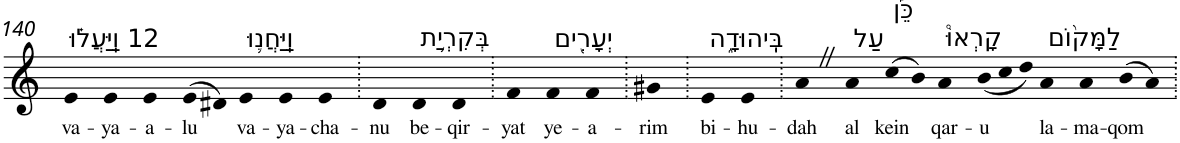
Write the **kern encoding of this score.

**kern	**text
*part1	*part1
*staff1	*staff1
*I"Piano	*
*I'Pno	*
!!LO:PB:g=z
*clefG2	*
*k[]	*
=140	=140
!LO:TX:a:t=12 וַֽיַּעֲל֗וּ	!
!	!LO:LY:b
4e	va-
!	!LO:LY:b
4e	-ya-
!	!LO:LY:b
4e	-a-
!	!LO:LY:b
(>8e	-lu
8d#X)	.
!LO:TX:a:t=וַֽיַּחֲנ֛וּ	!
!	!LO:LY:b
4e	va-
!	!LO:LY:b
4e	-ya-
!	!LO:LY:b
4e	-cha-
=141.	=141.
!	!LO:LY:b
4d	-nu
!LO:TX:a:t=בְּקִרְיַ֥ת	!
!	!LO:LY:b
4d	be-
!	!LO:LY:b
4d	-qir-
=142.	=142.
!	!LO:LY:b
4f	-yat
!LO:TX:a:t=יְעָרִ֖ים	!
!	!LO:LY:b
4f	ye-
!	!LO:LY:b
4f	-a-
=143.	=143.
!	!LO:LY:b
4g#X	-rim
=144.	=144.
!LO:TX:a:t=בִּֽיהוּדָ֑ה	!
!	!LO:LY:b
4e	bi-
!	!LO:LY:b
4e	-hu-
=145.	=145.
!	!LO:LY:b
4aZ	-dah
!LO:TX:a:t=עַל	!
!	!LO:LY:b
4a	al
!LO:TX:a:t=כֵּ֡ן	!
!	!LO:LY:b
(>8cc	kein
8b)	.
!LO:TX:a:t=קָרְאוּ֩	!
!	!LO:LY:b
4a	qar-
*Xtuplet	*
!	!LO:LY:b
(<12b	-u
12cc	.
12dd)	.
!LO:TX:a:t=לַמָּק֨וֹם	!
!	!LO:LY:b
4a	la-
!	!LO:LY:b
4a	-ma-
!	!LO:LY:b
(>8b	-qom
8a)	.
=.	=.
*-	*-
